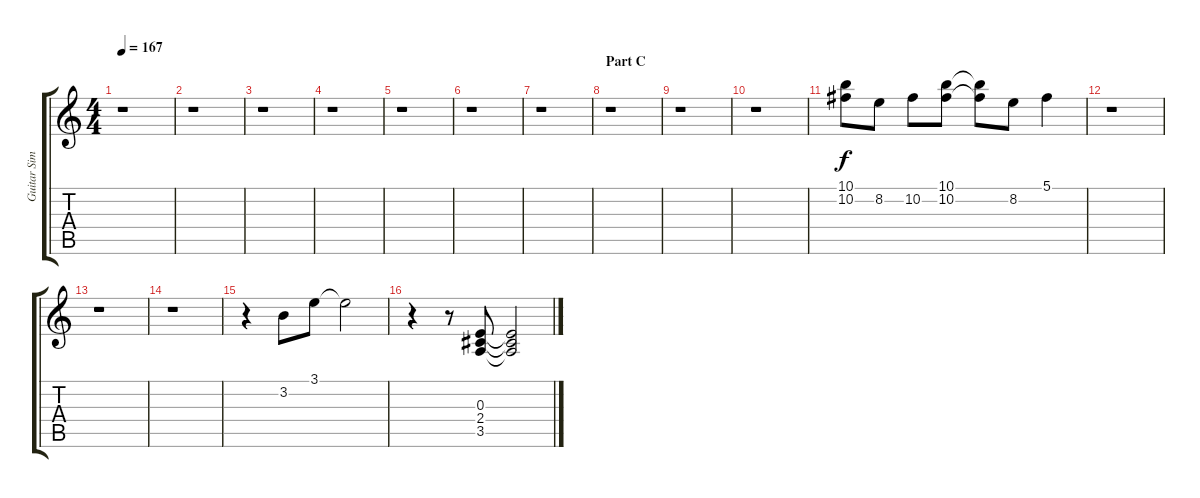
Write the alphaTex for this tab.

\track ("Guitar Simile Backup (Keyboard)" "Guitar Sim") {instrument electricguitarclean}
\staff {score tabs}
\tuning (Db4 Ab3 E3 B2 Gb2 Db2) {hide}
\ts (4 4)
\tempo 167
\clef g2
\ks c
r.1{dy f} |
r.1 |
r.1 |
r.1 |
r.1 |
r.1 |
r.1 |
\section ("" "Part C")
r.1 |
r.1 |
r.1 |
(10.1 10.2).8 8.2.8 10.2.8 (10.1 10.2).8 (10.1{t} 10.2{t}).8 8.2.8 5.1.4 |
r.1 |
r.1 |
r.1 |
r.4 3.2.8 3.1.8 3.1{t}.2 |
r.4 r.8 (0.3 2.4 3.5).8 (0.3{t} 2.4{t} 3.5{t}).2
